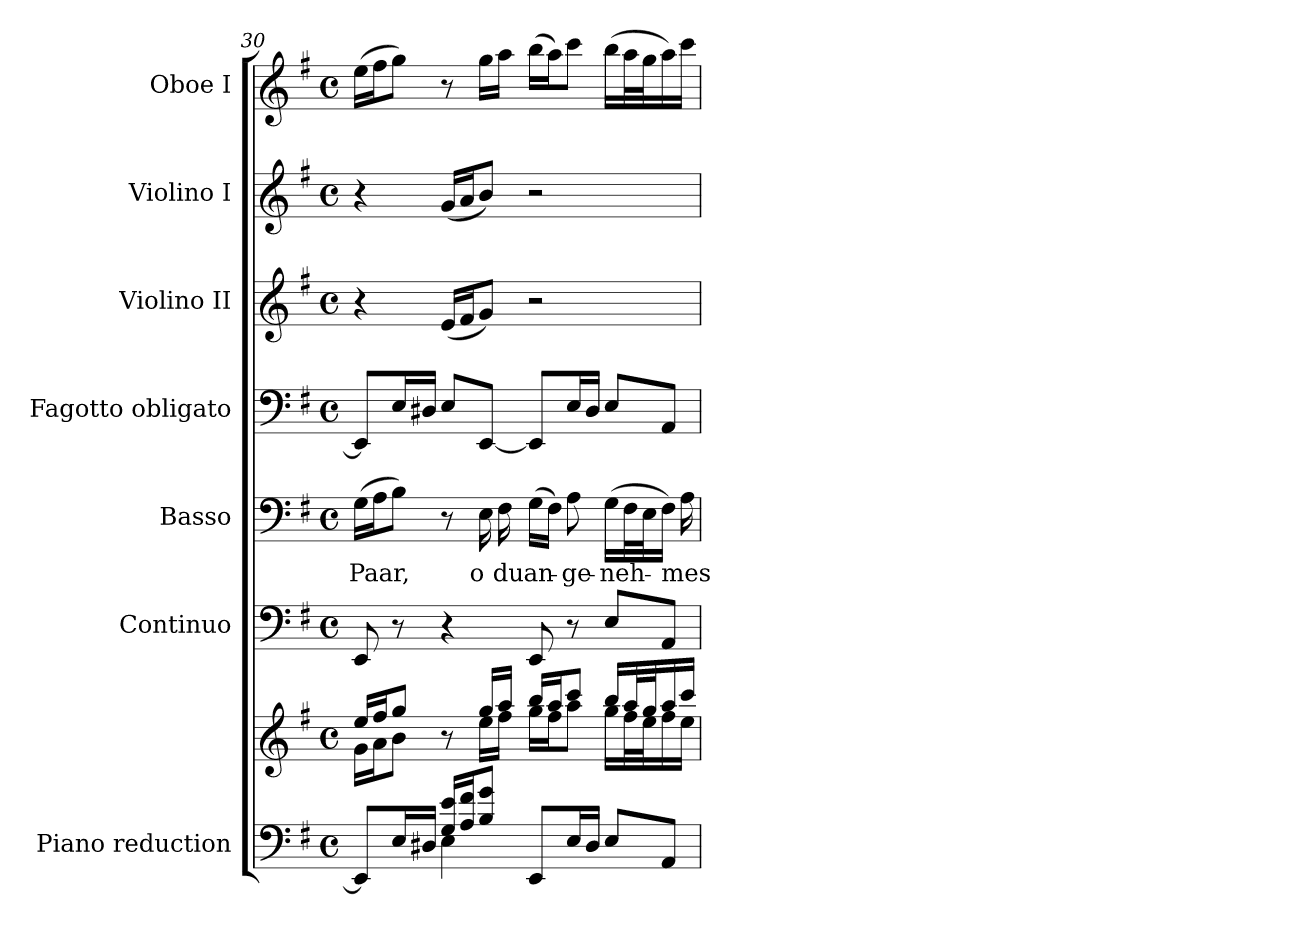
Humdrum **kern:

**kern	**kern	**kern	**kern	**text	**kern	**kern	**kern	**kern
*part7	*part7	*part6	*part5	*part5	*part4	*part3	*part2	*part1
*staff8	*staff7	*staff6	*staff5	*staff5	*staff4	*staff3	*staff2	*staff1
*I"Piano reduction	*	*I"Continuo	*I"Basso	*	*I"Fagotto obligato	*I"Violino II	*I"Violino I	*I"Oboe I
*I'Pno	*	*	*	*	*	*I'Vln	*I'Vln	*I'Ob
*clefF4	*clefG2	*clefF4	*clefF4	*	*clefF4	*clefG2	*clefG2	*clefG2
*k[f#]	*k[f#]	*k[f#]	*k[f#]	*	*k[f#]	*k[f#]	*k[f#]	*k[f#]
*M4/4	*M4/4	*M4/4	*M4/4	*	*M4/4	*M4/4	*M4/4	*M4/4
*met(c)	*met(c)	*met(c)	*met(c)	*	*met(c)	*met(c)	*met(c)	*met(c)
=30	=30	=30	=30	=30	=30	=30	=30	=30
*^	*^	*	*	*	*	*	*	*
!	!	!	!	!	!	!LO:LY:b	!	!	!	!
8EE/L]	4ryy	16ee/LL	16g\LL	8EE/	(16G\LL	Paar,	8EE/L]	4r	4r	(16ee\LL
.	.	16ff#/J	16a\J	.	16A\J	.	.	.	.	16ff#\J
16E/L	.	8gg/J	8b\J	8r	8B\J)	.	16E/L	.	.	8gg\J)
16D#X/JJ	.	.	.	.	.	.	16D#X/JJ	.	.	.
16G/ 16e/LL	4E\	8r	8ryy	4r	8r	.	8E/L	(16e/LL	(16g/LL	8r
16A/ 16f#/J	.	.	.	.	.	.	.	16f#/J	16a/J	.
!	!	!	!	!	!	!LO:LY:b	!	!	!	!
8B/ 8g/J	.	16gg/LL	16ee\LL	.	16E\	o	[8EE/J	8g/J)	8b/J)	16gg\LL
!	!	!	!	!	!	!LO:LY:b	!	!	!	!
.	.	16aa/JJ	16ff#\JJ	.	16F#\	du	.	.	.	16aa\JJ
!	!	!	!	!	!	!LO:LY:b	!	!	!	!
8EE/L	2ryy	16bb/LL	16gg\LL	8EE/	(16G\LL	an-	8EE/L]	2r	2r	(16bb\LL
.	.	16aa/J	16ff#\J	.	16F#\JJ)	.	.	.	.	16aa\J)
!	!	!	!	!	!	!LO:LY:b	!	!	!	!
16E/L	.	8ccc/J	8aa\J	8r	8A\	-ge-	16E/L	.	.	8ccc\J
16D#/JJ	.	.	.	.	.	.	16D#/JJ	.	.	.
!	!	!	!	!	!	!LO:LY:b	!	!	!	!
8E/L	.	16bb/LL	16gg\LL	8E/L	(16G\LL	-neh-	8E/L	.	.	(16bb\LL
.	.	32aa/L	32ff#\L	.	32F#\L	.	.	.	.	32aa\L
.	.	32gg/J	32ee\J	.	32E\J	.	.	.	.	32gg\J
8AA/J	.	16aa/	16ff#\	8AA/J	16F#\JJ)	.	8AA/J	.	.	16aa\)
!	!	!	!	!	!	!LO:LY:b	!	!	!	!
.	.	16ccc/JJ	16ee\JJ	.	16A\	-mes	.	.	.	16ccc\JJ
*v	*v	*	*	*	*	*	*	*	*	*
*	*v	*v	*	*	*	*	*	*	*
=	=	=	=	=	=	=	=	=
*-	*-	*-	*-	*-	*-	*-	*-	*-
